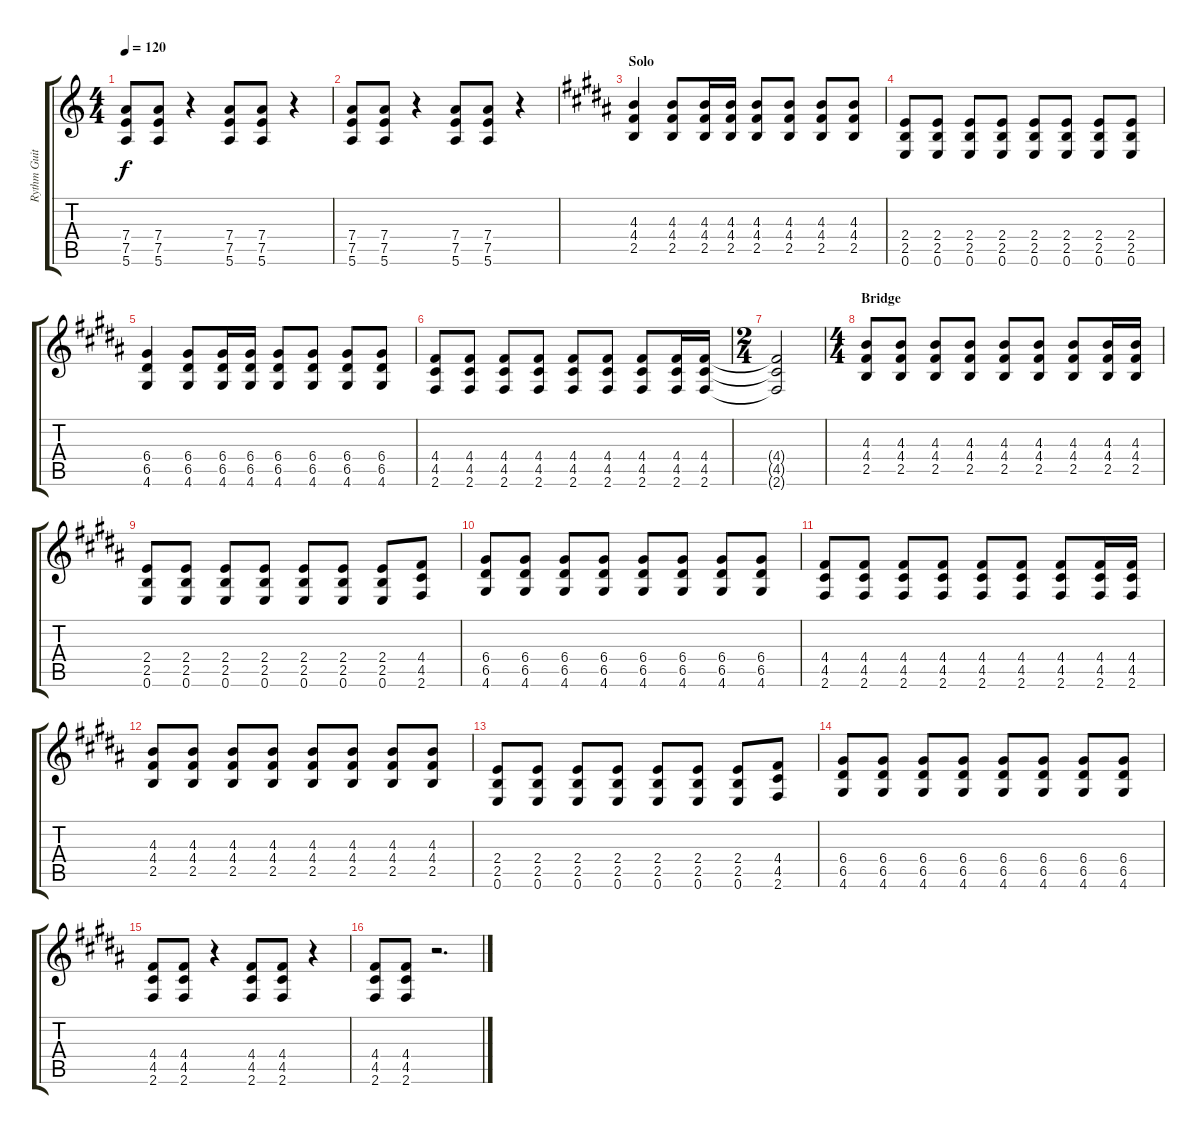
\track ("Rythm Guitar" "Rythm Guit") {instrument overdrivenguitar}
\staff {score tabs}
\tuning (E4 B3 G3 D3 A2 E2) {hide}
\ts (4 4)
\tempo 120
\clef g2
\ks c
(7.4 7.5 5.6).8{dy f} (7.4 7.5 5.6).8 r.4 (7.4 7.5 5.6).8 (7.4 7.5 5.6).8 r.4 |
(7.4 7.5 5.6).8 (7.4 7.5 5.6).8 r.4 (7.4 7.5 5.6).8 (7.4 7.5 5.6).8 r.4 |
\section ("" "Solo")
\ks b
(4.3 4.4 2.5).4 (4.3 4.4 2.5).8 (4.3 4.4 2.5).16 (4.3 4.4 2.5).16 (4.3 4.4 2.5).8 (4.3 4.4 2.5).8 (4.3 4.4 2.5).8 (4.3 4.4 2.5).8 |
(2.4 2.5 0.6).8 (2.4 2.5 0.6).8 (2.4 2.5 0.6).8 (2.4 2.5 0.6).8 (2.4 2.5 0.6).8 (2.4 2.5 0.6).8 (2.4 2.5 0.6).8 (2.4 2.5 0.6).8 |
(6.4 6.5 4.6).4 (6.4 6.5 4.6).8 (6.4 6.5 4.6).16 (6.4 6.5 4.6).16 (6.4 6.5 4.6).8 (6.4 6.5 4.6).8 (6.4 6.5 4.6).8 (6.4 6.5 4.6).8 |
(4.4 4.5 2.6).8 (4.4 4.5 2.6).8 (4.4 4.5 2.6).8 (4.4 4.5 2.6).8 (4.4 4.5 2.6).8 (4.4 4.5 2.6).8 (4.4 4.5 2.6).8 (4.4 4.5 2.6).16 (4.4 4.5 2.6).16 |
\ts (2 4)
(4.4{t} 4.5{t} 2.6{t}).2 |
\ts (4 4)
\section ("" "Bridge")
(4.3 4.4 2.5).8{instrument electricguitarmuted} (4.3 4.4 2.5).8 (4.3 4.4 2.5).8 (4.3 4.4 2.5).8 (4.3 4.4 2.5).8 (4.3 4.4 2.5).8 (4.3 4.4 2.5).8 (4.3 4.4 2.5).16 (4.3 4.4 2.5).16 |
(2.4 2.5 0.6).8 (2.4 2.5 0.6).8 (2.4 2.5 0.6).8 (2.4 2.5 0.6).8 (2.4 2.5 0.6).8 (2.4 2.5 0.6).8 (2.4 2.5 0.6).8 (4.4 4.5 2.6).8 |
(6.4 6.5 4.6).8 (6.4 6.5 4.6).8 (6.4 6.5 4.6).8 (6.4 6.5 4.6).8 (6.4 6.5 4.6).8 (6.4 6.5 4.6).8 (6.4 6.5 4.6).8 (6.4 6.5 4.6).8 |
(4.4 4.5 2.6).8 (4.4 4.5 2.6).8 (4.4 4.5 2.6).8 (4.4 4.5 2.6).8 (4.4 4.5 2.6).8 (4.4 4.5 2.6).8 (4.4 4.5 2.6).8 (4.4 4.5 2.6).16 (4.4 4.5 2.6).16 |
(4.3 4.4 2.5).8 (4.3 4.4 2.5).8 (4.3 4.4 2.5).8 (4.3 4.4 2.5).8 (4.3 4.4 2.5).8 (4.3 4.4 2.5).8 (4.3 4.4 2.5).8 (4.3 4.4 2.5).8 |
(2.4 2.5 0.6).8 (2.4 2.5 0.6).8 (2.4 2.5 0.6).8 (2.4 2.5 0.6).8 (2.4 2.5 0.6).8 (2.4 2.5 0.6).8 (2.4 2.5 0.6).8 (4.4 4.5 2.6).8 |
(6.4 6.5 4.6).8 (6.4 6.5 4.6).8 (6.4 6.5 4.6).8 (6.4 6.5 4.6).8 (6.4 6.5 4.6).8 (6.4 6.5 4.6).8 (6.4 6.5 4.6).8 (6.4 6.5 4.6).8 |
(4.4 4.5 2.6).8{instrument overdrivenguitar} (4.4 4.5 2.6).8 r.4 (4.4 4.5 2.6).8 (4.4 4.5 2.6).8 r.4 |
(4.4 4.5 2.6).8 (4.4 4.5 2.6).8 r.2{d}
